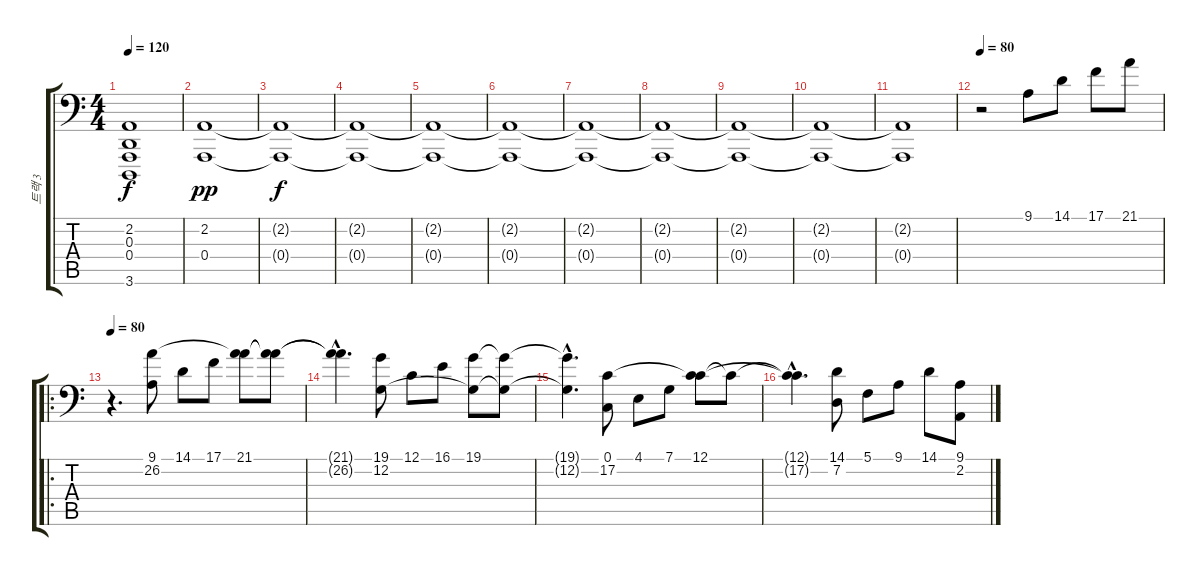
\track ("트랙 3" "트랙 3") {instrument synthstrings1}
\staff {score tabs}
\tuning (C3 G2 D2 A1 E1 B0) {hide}
\ts (4 4)
\tempo 120
\clef f4
\ks c
(2.2{t} 0.3{t} 0.4{t} 3.6{t}).1{dy f} |
(2.2 0.4).1{dy pp} |
(2.2{t} 0.4{t}).1{dy f} |
(2.2{t} 0.4{t}).1 |
(2.2{t} 0.4{t}).1 |
(2.2{t} 0.4{t}).1 |
(2.2{t} 0.4{t}).1 |
(2.2{t} 0.4{t}).1 |
(2.2{t} 0.4{t}).1 |
(2.2{t} 0.4{t}).1 |
(2.2{t} 0.4{t}).1 |
\tempo 80
r.2{volume 16 balance 8 instrument acousticgrandpiano} 9.1.8 14.1.8 17.1.8 21.1.8 |
\ro
\tempo 80
r.4{d} (9.1 26.2).8 14.1.8 17.1.8 (21.1 26.2{t}).8 (21.1{t} 26.2{t}).8 |
(21.1{hac t} 26.2{hac t}).4{d} (19.1 12.2).8 12.1.8 16.1.8 (19.1 12.2{t}).8 (19.1{t} 12.2{t}).8 |
(19.1{hac t} 12.2{hac t}).4{d} (0.1 17.2).8 4.1.8 7.1.8 (12.1 17.2{t}).8 17.2{t}.8 |
(12.1{hac t} 17.2{hac t}).4{d} (14.1 7.2).8 5.1.8 9.1.8 14.1.8 (9.1 2.2).8
